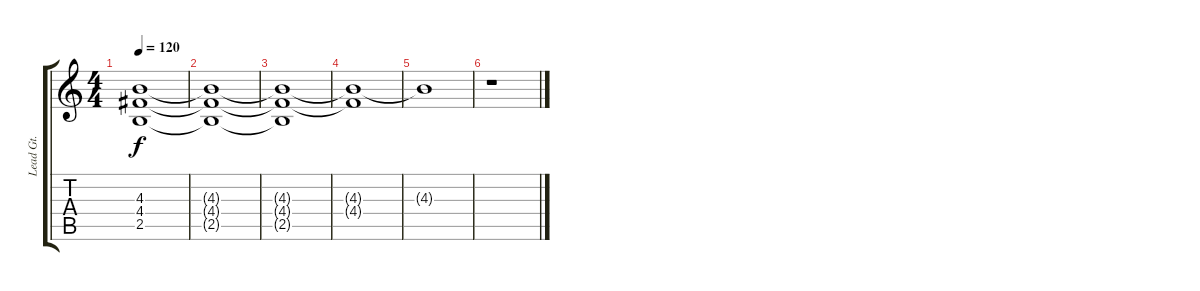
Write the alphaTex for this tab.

\track ("Lead Gt." "Lead Gt.") {instrument distortionguitar}
\staff {score tabs}
\tuning (E4 B3 G3 D3 A2 E2) {hide}
\ts (4 4)
\tempo 120
\clef g2
\ks c
(4.3{t} 4.4{t} 2.5{t}).1{dy f} |
(4.3{t} 4.4{t} 2.5{t}).1 |
(4.3{t} 4.4{t} 2.5{t}).1 |
(4.3{t} 4.4{t}).1 |
4.3{t}.1 |
r.1
